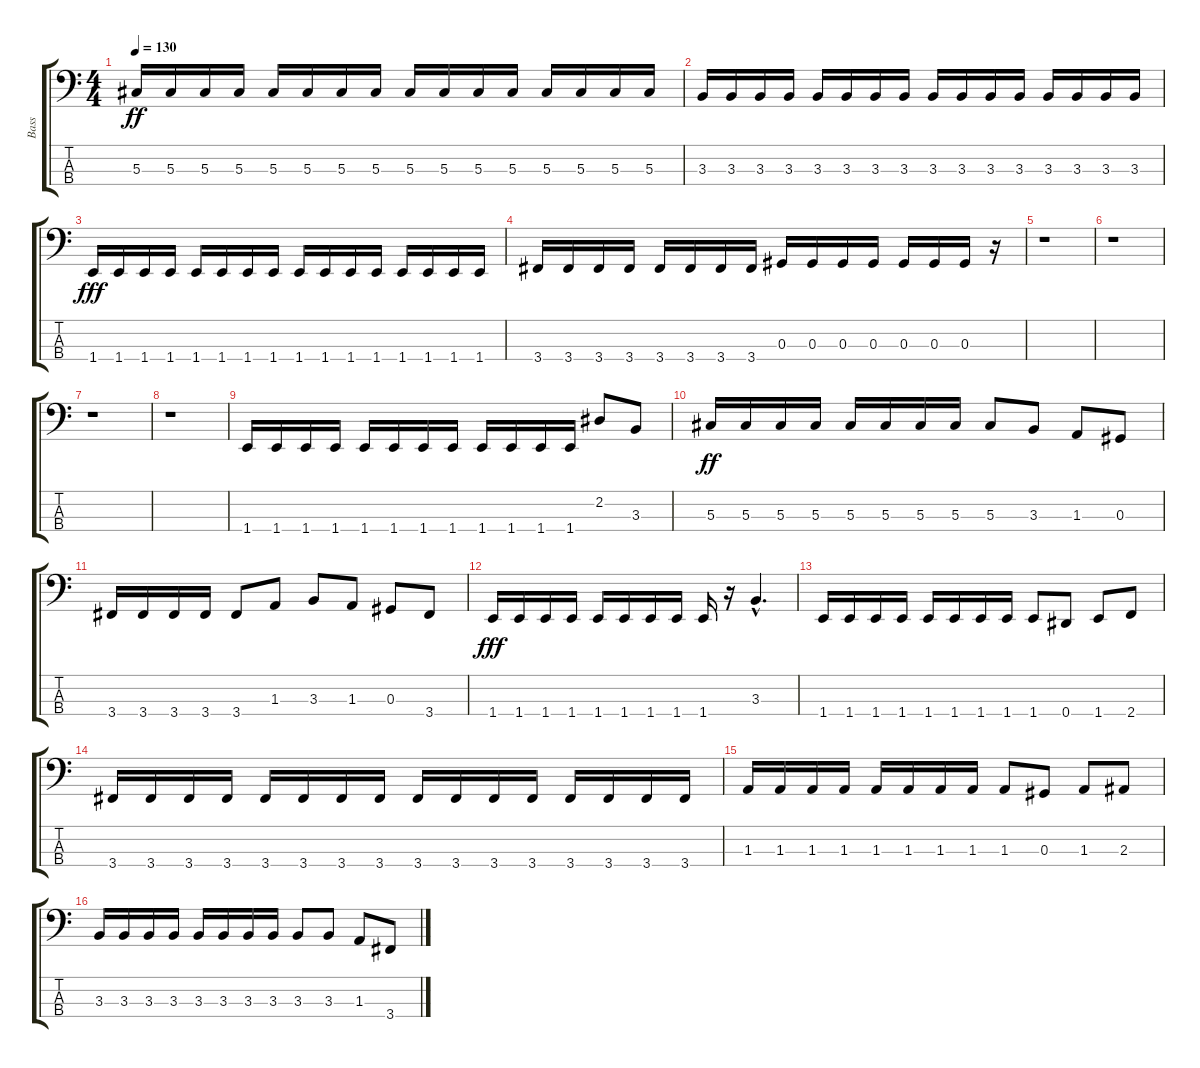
\track ("Bass" "Bass") {instrument electricbassfinger}
\staff {score tabs}
\tuning (Gb2 Db2 Ab1 Eb1) {hide}
\ts (4 4)
\tempo 130
\clef f4
\ks c
5.3.16{dy ff} 5.3.16 5.3.16 5.3.16 5.3.16 5.3.16 5.3.16 5.3.16 5.3.16 5.3.16 5.3.16 5.3.16 5.3.16 5.3.16 5.3.16 5.3.16 |
3.3.16 3.3.16 3.3.16 3.3.16 3.3.16 3.3.16 3.3.16 3.3.16 3.3.16 3.3.16 3.3.16 3.3.16 3.3.16 3.3.16 3.3.16 3.3.16 |
1.4.16{dy fff} 1.4.16 1.4.16 1.4.16 1.4.16 1.4.16 1.4.16 1.4.16 1.4.16 1.4.16 1.4.16 1.4.16 1.4.16 1.4.16 1.4.16 1.4.16 |
3.4.16 3.4.16 3.4.16 3.4.16 3.4.16 3.4.16 3.4.16 3.4.16 0.3.16 0.3.16 0.3.16 0.3.16 0.3.16 0.3.16 0.3.16 r.16 |
r.1 |
r.1 |
r.1 |
r.1 |
1.4.16 1.4.16 1.4.16 1.4.16 1.4.16 1.4.16 1.4.16 1.4.16 1.4.16 1.4.16 1.4.16 1.4.16 2.2.8 3.3.8 |
5.3.16{dy ff} 5.3.16 5.3.16 5.3.16 5.3.16 5.3.16 5.3.16 5.3.16 5.3.8 3.3.8 1.3.8 0.3.8 |
3.4.16 3.4.16 3.4.16 3.4.16 3.4.8 1.3.8 3.3.8 1.3.8 0.3.8 3.4.8 |
1.4.16{dy fff} 1.4.16 1.4.16 1.4.16 1.4.16 1.4.16 1.4.16 1.4.16 1.4.16 r.16 3.3{hac}.4{d} |
1.4.16 1.4.16 1.4.16 1.4.16 1.4.16 1.4.16 1.4.16 1.4.16 1.4.8 0.4.8 1.4.8 2.4.8 |
3.4.16 3.4.16 3.4.16 3.4.16 3.4.16 3.4.16 3.4.16 3.4.16 3.4.16 3.4.16 3.4.16 3.4.16 3.4.16 3.4.16 3.4.16 3.4.16 |
1.3.16 1.3.16 1.3.16 1.3.16 1.3.16 1.3.16 1.3.16 1.3.16 1.3.8 0.3.8 1.3.8 2.3.8 |
3.3.16 3.3.16 3.3.16 3.3.16 3.3.16 3.3.16 3.3.16 3.3.16 3.3.8 3.3.8 1.3.8 3.4.8
